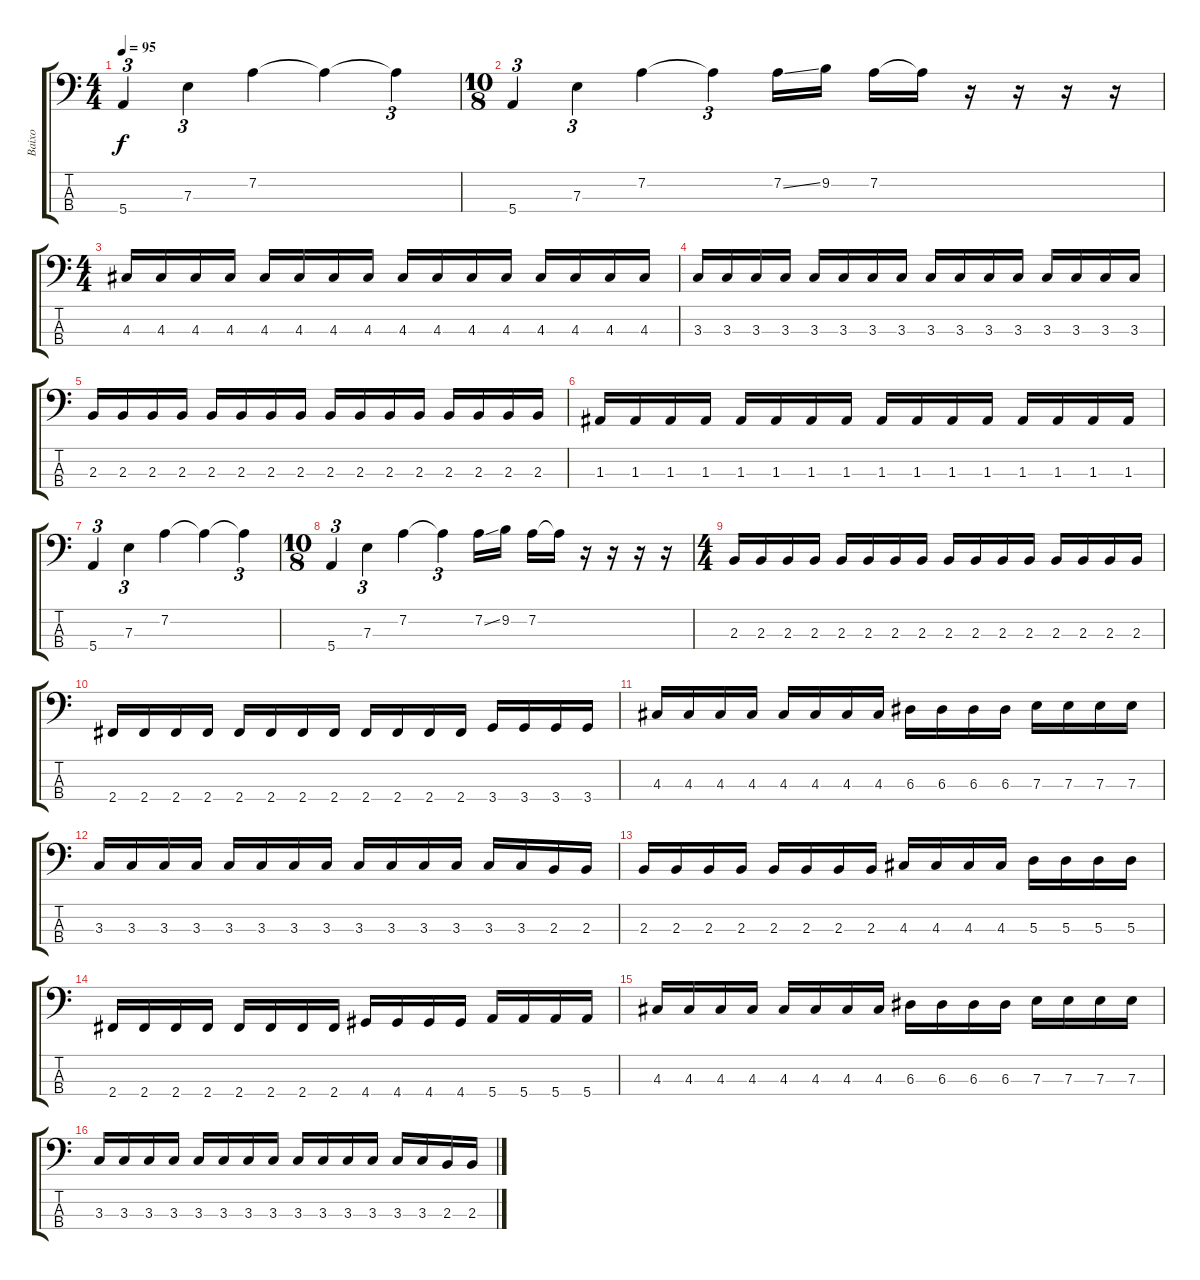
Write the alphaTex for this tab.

\track ("Baixo" "Baixo") {instrument electricbassfinger}
\staff {score tabs}
\tuning (G2 D2 A1 E1) {hide}
\ts (4 4)
\tempo 95
\clef f4
\ks c
5.4.4{tu (3 2) dy f} 7.3.4{tu (3 2)} 7.2.4 7.2{t}.4 7.2{t}.4{tu (3 2)} |
\ts (10 8)
5.4.4{tu (3 2)} 7.3.4{tu (3 2)} 7.2.4 7.2{t}.4{tu (3 2)} 7.2{ss}.16 9.2.16 7.2.16 7.2{t}.16 r.16 r.16 r.16 r.16 |
\ts (4 4)
4.3.16 4.3.16 4.3.16 4.3.16 4.3.16 4.3.16 4.3.16 4.3.16 4.3.16 4.3.16 4.3.16 4.3.16 4.3.16 4.3.16 4.3.16 4.3.16 |
3.3.16 3.3.16 3.3.16 3.3.16 3.3.16 3.3.16 3.3.16 3.3.16 3.3.16 3.3.16 3.3.16 3.3.16 3.3.16 3.3.16 3.3.16 3.3.16 |
2.3.16 2.3.16 2.3.16 2.3.16 2.3.16 2.3.16 2.3.16 2.3.16 2.3.16 2.3.16 2.3.16 2.3.16 2.3.16 2.3.16 2.3.16 2.3.16 |
1.3.16 1.3.16 1.3.16 1.3.16 1.3.16 1.3.16 1.3.16 1.3.16 1.3.16 1.3.16 1.3.16 1.3.16 1.3.16 1.3.16 1.3.16 1.3.16 |
5.4.4{tu (3 2)} 7.3.4{tu (3 2)} 7.2.4 7.2{t}.4 7.2{t}.4{tu (3 2)} |
\ts (10 8)
5.4.4{tu (3 2)} 7.3.4{tu (3 2)} 7.2.4 7.2{t}.4{tu (3 2)} 7.2{ss}.16 9.2.16 7.2.16 7.2{t}.16 r.16 r.16 r.16 r.16 |
\ts (4 4)
2.3.16 2.3.16 2.3.16 2.3.16 2.3.16 2.3.16 2.3.16 2.3.16 2.3.16 2.3.16 2.3.16 2.3.16 2.3.16 2.3.16 2.3.16 2.3.16 |
2.4.16 2.4.16 2.4.16 2.4.16 2.4.16 2.4.16 2.4.16 2.4.16 2.4.16 2.4.16 2.4.16 2.4.16 3.4.16 3.4.16 3.4.16 3.4.16 |
4.3.16 4.3.16 4.3.16 4.3.16 4.3.16 4.3.16 4.3.16 4.3.16 6.3.16 6.3.16 6.3.16 6.3.16 7.3.16 7.3.16 7.3.16 7.3.16 |
3.3.16 3.3.16 3.3.16 3.3.16 3.3.16 3.3.16 3.3.16 3.3.16 3.3.16 3.3.16 3.3.16 3.3.16 3.3.16 3.3.16 2.3.16 2.3.16 |
2.3.16 2.3.16 2.3.16 2.3.16 2.3.16 2.3.16 2.3.16 2.3.16 4.3.16 4.3.16 4.3.16 4.3.16 5.3.16 5.3.16 5.3.16 5.3.16 |
2.4.16 2.4.16 2.4.16 2.4.16 2.4.16 2.4.16 2.4.16 2.4.16 4.4.16 4.4.16 4.4.16 4.4.16 5.4.16 5.4.16 5.4.16 5.4.16 |
4.3.16 4.3.16 4.3.16 4.3.16 4.3.16 4.3.16 4.3.16 4.3.16 6.3.16 6.3.16 6.3.16 6.3.16 7.3.16 7.3.16 7.3.16 7.3.16 |
3.3.16 3.3.16 3.3.16 3.3.16 3.3.16 3.3.16 3.3.16 3.3.16 3.3.16 3.3.16 3.3.16 3.3.16 3.3.16 3.3.16 2.3.16 2.3.16
